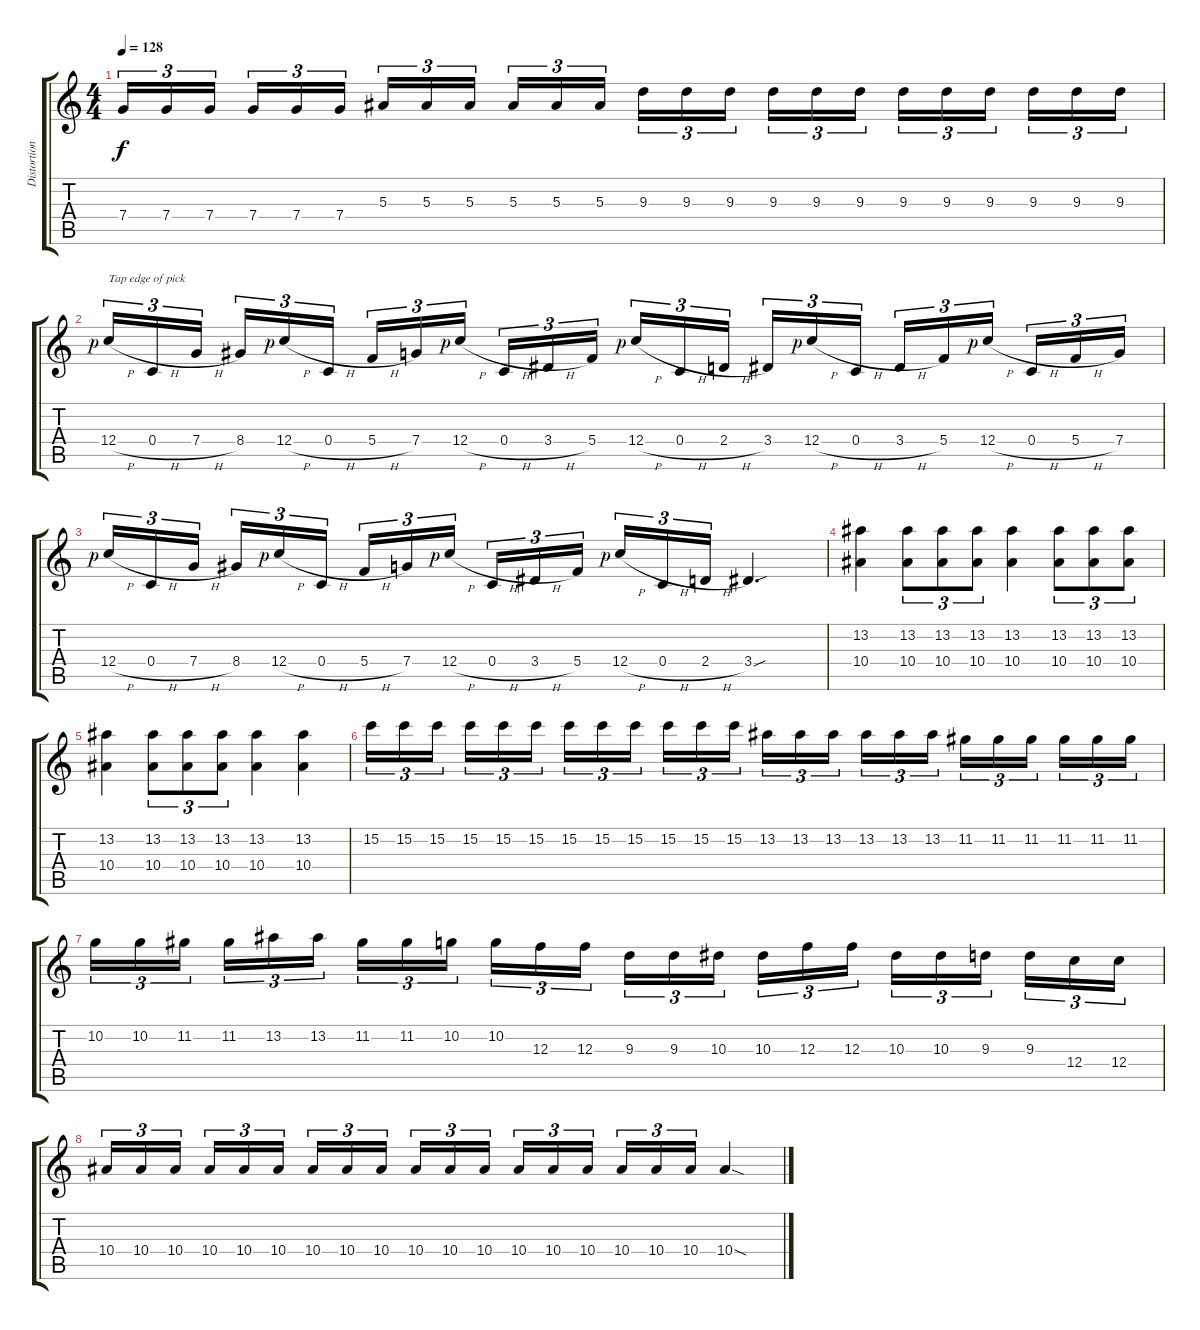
\track ("Distortion Guitar 1" "Distortion") {instrument distortionguitar}
\staff {score tabs}
\tuning (D4 A3 F3 C3 G2 D2) {hide}
\ts (4 4)
\tempo 128
\clef g2
\ks c
7.4.16{tu (3 2) dy f} 7.4.16{tu (3 2)} 7.4.16{tu (3 2) beam splitsecondary} 7.4.16{tu (3 2)} 7.4.16{tu (3 2)} 7.4.16{tu (3 2)} 5.3.16{tu (3 2)} 5.3.16{tu (3 2)} 5.3.16{tu (3 2) beam splitsecondary} 5.3.16{tu (3 2)} 5.3.16{tu (3 2)} 5.3.16{tu (3 2)} 9.3.16{tu (3 2)} 9.3.16{tu (3 2)} 9.3.16{tu (3 2) beam splitsecondary} 9.3.16{tu (3 2)} 9.3.16{tu (3 2)} 9.3.16{tu (3 2)} 9.3.16{tu (3 2)} 9.3.16{tu (3 2)} 9.3.16{tu (3 2) beam splitsecondary} 9.3.16{tu (3 2)} 9.3.16{tu (3 2)} 9.3.16{tu (3 2)} |
12.4{h rf 1}.16{tu (3 2) txt "Tap edge of pick"} 0.4{h}.16{tu (3 2) volume 12} 7.4{h}.16{tu (3 2) volume 16 beam splitsecondary} 8.4.16{tu (3 2)} 12.4{h rf 1}.16{tu (3 2)} 0.4{h}.16{tu (3 2) volume 12} 5.4{h}.16{tu (3 2) volume 16} 7.4.16{tu (3 2)} 12.4{h rf 1}.16{tu (3 2) beam splitsecondary} 0.4{h}.16{tu (3 2) volume 12} 3.4{h}.16{tu (3 2) volume 16} 5.4.16{tu (3 2)} 12.4{h rf 1}.16{tu (3 2)} 0.4{h}.16{tu (3 2) volume 12} 2.4{h}.16{tu (3 2) volume 16 beam splitsecondary} 3.4.16{tu (3 2)} 12.4{h rf 1}.16{tu (3 2)} 0.4{h}.16{tu (3 2) volume 12} 3.4{h}.16{tu (3 2) volume 16} 5.4.16{tu (3 2)} 12.4{h rf 1}.16{tu (3 2) beam splitsecondary} 0.4{h}.16{tu (3 2) volume 12} 5.4{h}.16{tu (3 2) volume 16} 7.4.16{tu (3 2)} |
12.4{h rf 1}.16{tu (3 2)} 0.4{h}.16{tu (3 2) volume 12} 7.4{h}.16{tu (3 2) volume 16 beam splitsecondary} 8.4.16{tu (3 2)} 12.4{h rf 1}.16{tu (3 2)} 0.4{h}.16{tu (3 2) volume 12} 5.4{h}.16{tu (3 2) volume 16} 7.4.16{tu (3 2)} 12.4{h rf 1}.16{tu (3 2) beam splitsecondary} 0.4{h}.16{tu (3 2) volume 12} 3.4{h}.16{tu (3 2) volume 16} 5.4.16{tu (3 2)} 12.4{h rf 1}.16{tu (3 2)} 0.4{h}.16{tu (3 2) volume 12} 2.4{h}.16{tu (3 2) volume 16} 3.4{sou}.4{d} |
(13.2 10.4).4 (13.2 10.4).8{tu (3 2)} (13.2 10.4).8{tu (3 2)} (13.2 10.4).8{tu (3 2)} (13.2 10.4).4 (13.2 10.4).8{tu (3 2)} (13.2 10.4).8{tu (3 2)} (13.2 10.4).8{tu (3 2)} |
(13.2 10.4).4 (13.2 10.4).8{tu (3 2)} (13.2 10.4).8{tu (3 2)} (13.2 10.4).8{tu (3 2)} (13.2 10.4).4 (13.2 10.4).4 |
15.2.16{tu (3 2)} 15.2.16{tu (3 2)} 15.2.16{tu (3 2) beam splitsecondary} 15.2.16{tu (3 2)} 15.2.16{tu (3 2)} 15.2.16{tu (3 2)} 15.2.16{tu (3 2)} 15.2.16{tu (3 2)} 15.2.16{tu (3 2) beam splitsecondary} 15.2.16{tu (3 2)} 15.2.16{tu (3 2)} 15.2.16{tu (3 2)} 13.2.16{tu (3 2)} 13.2.16{tu (3 2)} 13.2.16{tu (3 2) beam splitsecondary} 13.2.16{tu (3 2)} 13.2.16{tu (3 2)} 13.2.16{tu (3 2)} 11.2.16{tu (3 2)} 11.2.16{tu (3 2)} 11.2.16{tu (3 2) beam splitsecondary} 11.2.16{tu (3 2)} 11.2.16{tu (3 2)} 11.2.16{tu (3 2)} |
10.2.16{tu (3 2)} 10.2.16{tu (3 2)} 11.2.16{tu (3 2) beam splitsecondary} 11.2.16{tu (3 2)} 13.2.16{tu (3 2)} 13.2.16{tu (3 2)} 11.2.16{tu (3 2)} 11.2.16{tu (3 2)} 10.2.16{tu (3 2) beam splitsecondary} 10.2.16{tu (3 2)} 12.3.16{tu (3 2)} 12.3.16{tu (3 2)} 9.3.16{tu (3 2)} 9.3.16{tu (3 2)} 10.3.16{tu (3 2) beam splitsecondary} 10.3.16{tu (3 2)} 12.3.16{tu (3 2)} 12.3.16{tu (3 2)} 10.3.16{tu (3 2)} 10.3.16{tu (3 2)} 9.3.16{tu (3 2) beam splitsecondary} 9.3.16{tu (3 2)} 12.4.16{tu (3 2)} 12.4.16{tu (3 2)} |
10.4.16{tu (3 2)} 10.4.16{tu (3 2)} 10.4.16{tu (3 2) beam splitsecondary} 10.4.16{tu (3 2)} 10.4.16{tu (3 2)} 10.4.16{tu (3 2)} 10.4.16{tu (3 2)} 10.4.16{tu (3 2)} 10.4.16{tu (3 2) beam splitsecondary} 10.4.16{tu (3 2)} 10.4.16{tu (3 2)} 10.4.16{tu (3 2)} 10.4.16{tu (3 2)} 10.4.16{tu (3 2)} 10.4.16{tu (3 2) beam splitsecondary} 10.4.16{tu (3 2)} 10.4.16{tu (3 2)} 10.4.16{tu (3 2)} 10.4{sod}.4
